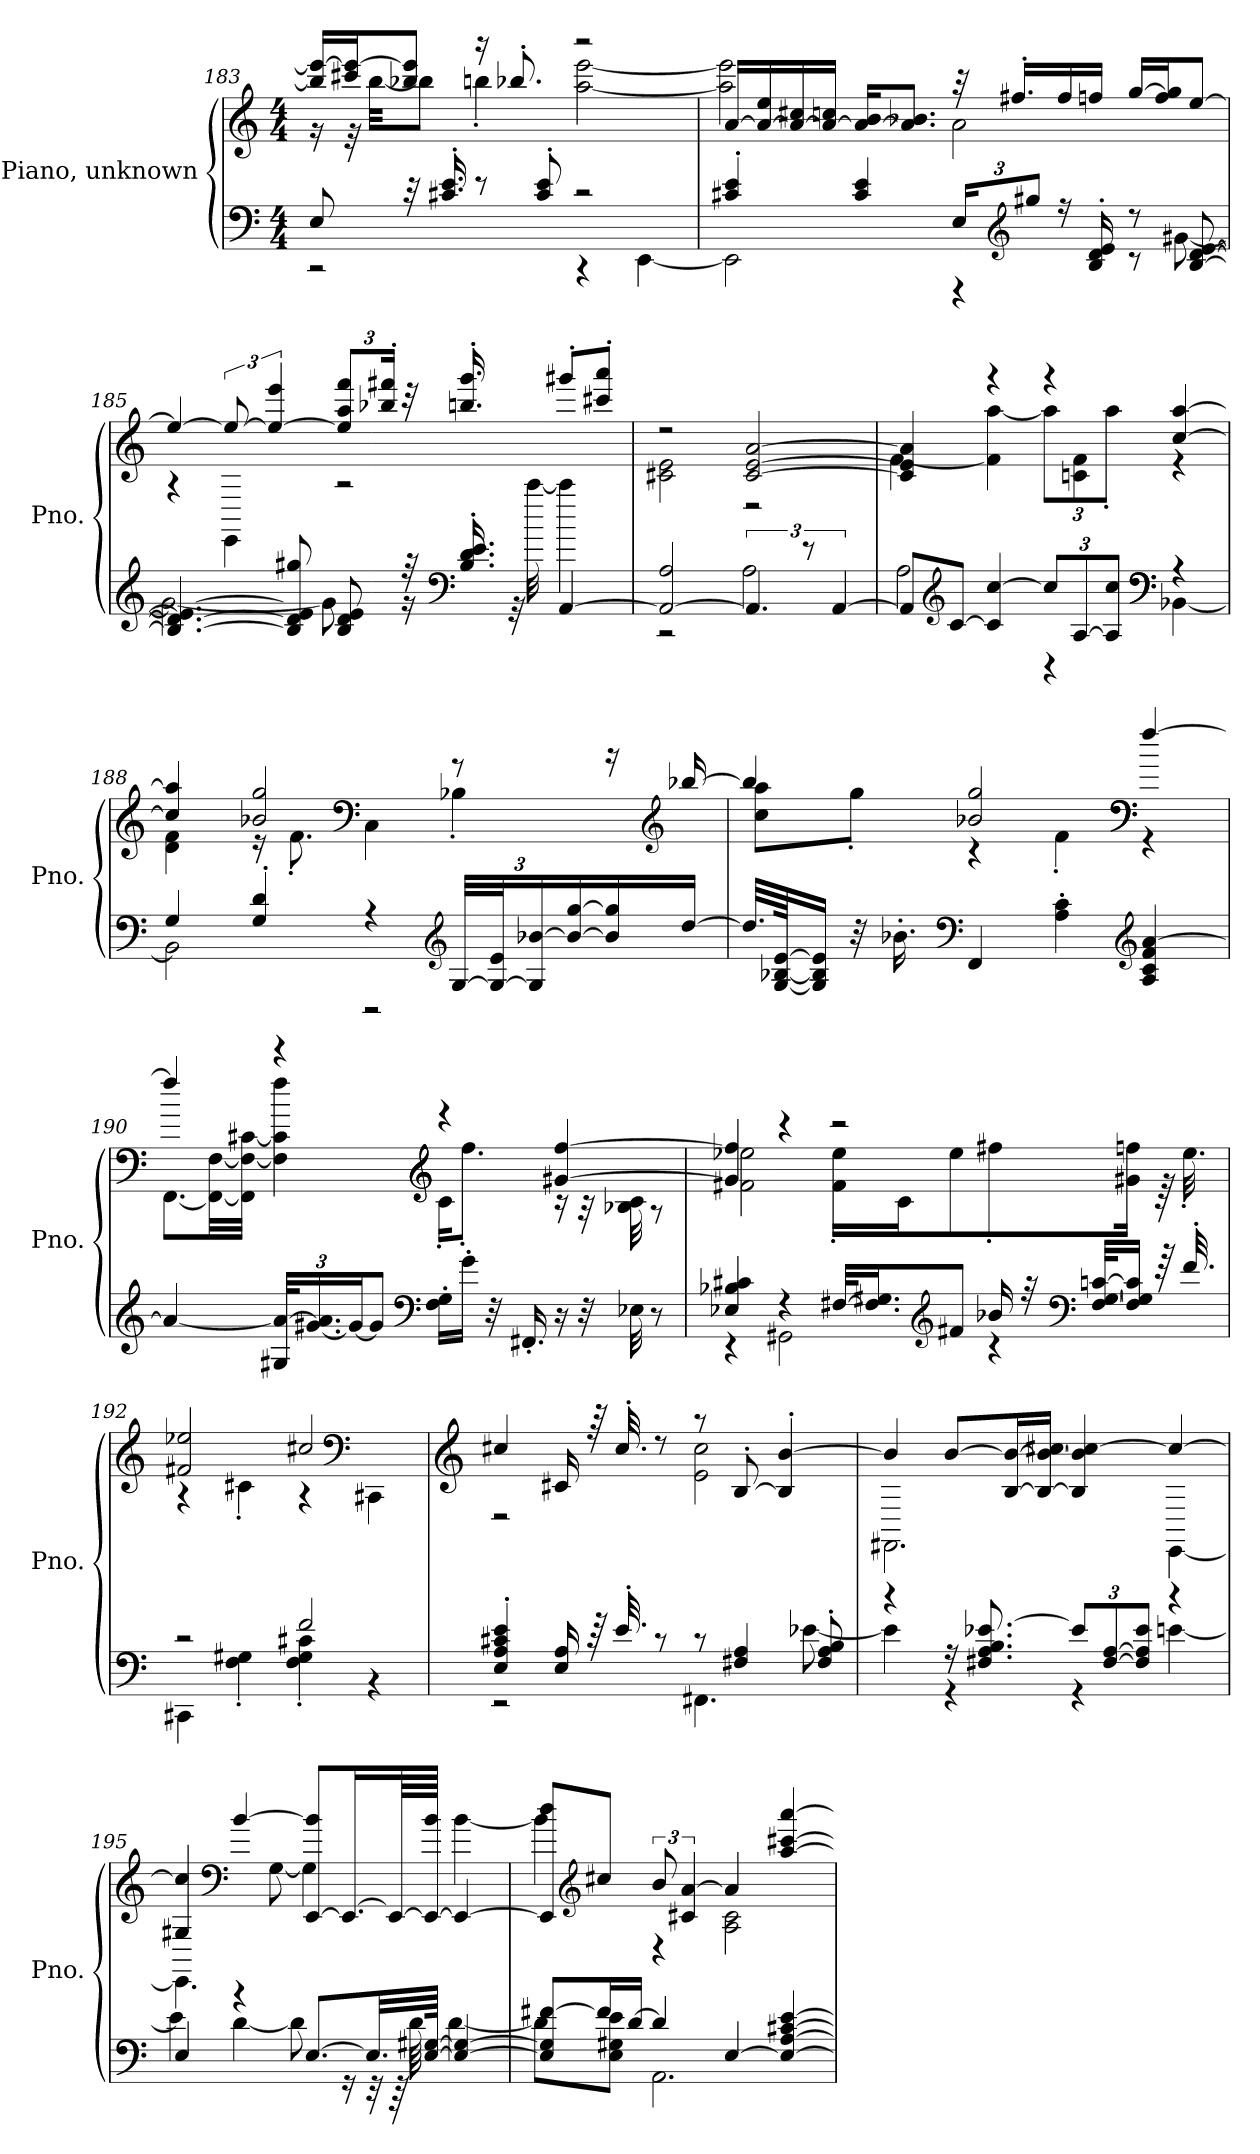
**kern	**kern
*part1	*part1
*staff2	*staff1
*I"Piano, unknown	*
*I'Pno.	*
*clefF4	*clefG2
*k[]	*k[]
*M4/4	*M4/4
=183	=183
*^	*^
8E/	2r	16bb/] 16eee/_LL	16r
.	.	16ccc#X/ 16eee/_J	32r
.	.	.	[32bb\KKL
32r	.	8bb-X/ 8eee/]J	8bb\J]
16.c#X/' 16.e/'	.	.	.
8r	.	16r	4bbn'\
.	.	8.bb-X'/	.
8c#/' 8e/'	.	.	.
2r	4r	2r	[2aa\ [2eee\
.	[4EE\	.	.
!!LO:LB:g=z	!!
=184	=184	=184	=184
4c#X/' 4e/'	2EE\]	[16a/LL	2aa\] 2eee\]
.	.	16a/_ 16ee/	.
.	.	16a/_ 16cc#X/	.
.	.	16a/_ 16ccn/JJ	.
4c#/ 4e/	.	16a/_ 16b/KL	.
.	.	8.a/] 8.b-X/J	.
*Xbrackettup	*	*	*
24E/KL	4r	32r	2a\
.	.	16.ff#X'/LL	.
*clefG2	*	*	*
12gg#X/J	.	.	.
16r	.	16ff#/	.
16B/' 16d/' 16e/'	.	16ffn/JJ	.
8r	8r	[16gg/LL	.
.	.	16ff/ 16gg/]J	.
[8B/ [8d/ [8e/	[8g#X\	[8ee/J	.
!!LO:LB:g=z	!!
=185	=185	=185	=185
4.B/_ 4.d/_ 4.e/_	2g#\_	4ee/_	4r
.	.	12ee/_	4EE\
.	.	6ee/_ 6eee/	.
8B/] 8d/] 8e/] 8gg#X/	.	.	.
*	*	*Xbrackettup	*
8B/ 8d/ 8e/	8g#\]	12ee/] 12aa/ 12fff/L	2r
.	.	24bb-X/' 24fff#X/'Jk	.
32r	16r	32r	.
*clefF4	*	*	*
16.B/' 16.d/' 16.e/'	.	16.bbn/' 16.ggg/'	.
.	32r	.	.
.	[32ccc\	.	.
[4AA/	4ccc\]	8ggg#X'/L	.
.	.	8ccc#X/' 8aaa/'J	.
=186	=186	=186	=186
2AA/_ 2A/	2r	2r	2c#X\ 2e\
*brackettup	*	*	*
6.AA/]	2A\	[2c#/ [2e/ [2a/	2r
12r	.	.	.
[6AA/	.	.	.
=187	=187	=187	=187
8AA/L]	2A\	4c#/] 4e/] 4a/]	[4f\
*clefG2	*	*	*
[8c/J	.	.	.
4c/] [4cc/	.	4r	4f\] [4aa\
*Xbrackettup	*	*	*
12cc/L]	4r	4r	12aa\L]
[12A/	.	.	12cn\ 12f\
12A/] 12cc/J	.	.	12aa'\J
*clefF4	*	*	*
4r	[4BB-X\	[4cc/ [4aa/	4r
!!LO:LB:g=z	!!
=188	=188	=188	=188
4G/	2BB-\]	4cc/] 4aa/]	4d\ 4f\
4G/' 4d/'	.	2b-X/ 2gg/	16r
.	.	.	8.f'\
*	*	*clefF4	*
4r	2r	.	4C\
*clefG2	*	*	*
[48G/LLL	.	8r	4B-X'\
48G/_ 48e/J	.	.	.
24G/] [24b-X/	.	.	.
24b-/_ [24gg/	.	.	.
16b-/] 16gg/]	.	16r	.
*	*	*clefG2	*
[16dd/JJ	.	[16bb-X/	.
*v	*v	*	*
=189	=189	=189
32.dd/LLL]	4bb-/]	8cc\ 8aa\L
[64G/ [64B-X/ [64e/JK	.	.
16G/] 16B-/] 16e/]JJ	.	.
32r	.	8gg'\J
16.b-X'\	.	.
*clefF4	*	*
4FF/	2b-X/ 2gg/	4r
4A\' 4c\'	.	4f'\
*clefG2	*clefF4	*
4A/ 4c/ 4f/ [4a/	[4ff/	4r
!!LO:LB:g=z	!!
=190	=190	=190
4a/_	4ff/]	[8.FF\L
.	.	32FF\_ [32F\LL
.	.	32FF\] 32F\_ [32c#X\JJJ
48G#X/ 48a/_KLL	4r	4F\] 4c#\] 4ff\
[24.g#X/ 24.a/]	.	.
24g#/J_	.	.
8g#/J]	.	.
*clefF4	*clefG2	*
16F\' 16G#\'LL	4r	16c#'\KL
16g#'\JJ	.	8.ff'\J
32r	.	.
16.FF#X'/	.	.
16r	[4g#X/ [4ff/	16r
32r	.	32r
32E-X\	.	32B-X\ 32c#\
8r	.	8r
!!LO:LB:g=z	!!
=191	=191	=191
*^	*	*
4E-X/ 4B-X/ 4c#X/	4r	4g#/] 4ff/]	2f#X\ 2ee-X\
4r	2GG#X\	4r	.
[32F#X/KLL	.	2r	16f#\' 16ee-\'LL
16.F#/] 16.G#X/J	.	.	.
.	.	.	16c\J
*clefG2	*	*	*
8f#X/J	.	.	8ee-\
16b-X/	4r	.	8ff#X'\
32r	.	.	.
*clefF4	*	*	*
[32F#/ [32G#/ [32cn/KLL	.	.	.
16F#/] 16G#/] 16c/]JJ	.	.	16g#X\ 16ffn\Jk
64r	.	.	64r
32.f#'/	.	.	32.ee-'\
=192	=192	=192	=192
2r	4CC#X\	2f#X/ 2ee-X/	4r
.	4F\' 4G#X\'	.	4c#X'\
2f/	4F\' 4G#\' 4c#X\'	2cc#X/	4r
*	*	*clefF4	*
.	4r	.	4CC#X\
!!LO:PB:g=z	!!
=193	=193	=193	=193
*	*	*clefG2	*
4E/' 4A/' 4c#X/' 4e/'	2r	4cc#X/	2r
16E/ 16A/	.	16c#X/	.
64r	.	64r	.
32.e'/	.	32.cc#'/	.
8r	.	8r	.
8r	4.FF#X\	8r	2e\ 2cc#\
4F#X/ 4A/	.	[8B'/	.
.	.	4B/]' [4b/'	.
8F#/' 8A/' 8B/'	[8e-X\	.	.
=194	=194	=194	=194
4r	4e-\]	4b/]	2.FF#X\
16r	4r	[8b/L	.
8.F#X/ 8.A/ 8.B/ [8.e-X/	.	.	.
.	.	[16B/ 16b/_L	.
.	.	16B/_ 16b/_ 16cc#X/JJ	.
12e-/L]	4r	4B/] 4b/] [4cc#/	.
[12F#/ [12A/	.	.	.
12F#/] 12A/] 12e-/J	.	.	.
4r	[4en\	4cc#/_	[4EE\
!!LO:LB:g=z	!!
=195	=195	=195	=195
4E/	4e\]	4G#X/ 4cc#/]	4.EE\]
*	*	*clefF4	*
4r	[4d\	[4b/	.
.	.	.	[8G#\
[8.E/L	8d\]	[8EE/ 8b/]L	4G#\]
.	16r	16.EE/L_	.
32.E/LL]	32r	.	.
.	64r	64EE/LL_	.
[64E/ [64G#X/JJJk	64d\	64EE/_ 64b/JJJJ	.
4E/_ 4G#/_	[4d\	4EE/_	[4b\
=196	=196	=196	=196
8E/] 8G#/] [8f#X/L	8d\L]	8EE/] 8dd/L	4b\]
*	*	*clefG2	*
16f#/L]	8E\ 8G#X\ 8e\J	8cc#X/J	.
[16d/JJ	.	.	.
*	*	*brackettup	*
4d/]	2.AA\	12b/	4r
.	.	6c#X/ [6a/	.
[4E/	.	4a/]	2A\ 2c#\
4E/_ [4A/ [4c#X/ [4e/	.	[4aa/ [4ccc#X/ [4aaa/	.
*v	*v	*	*
*	*v	*v
=	=
*-	*-
